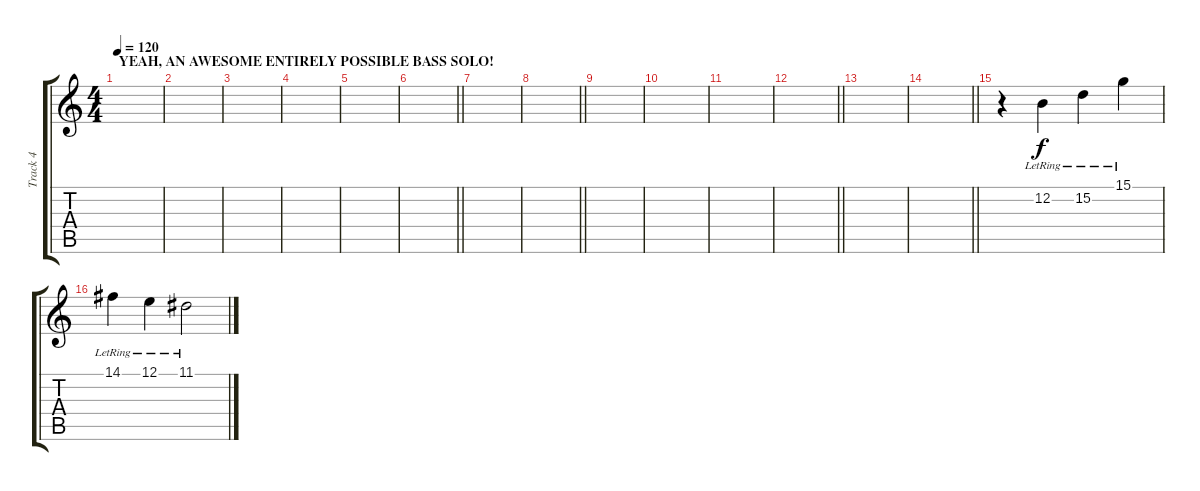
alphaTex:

\track ("Track 4" "Track 4") {instrument acousticgrandpiano}
\staff {score tabs}
\tuning (E4 B3 G3 D3 A2 E2) {hide}
\ts (4 4)
\section ("" "YEAH, AN AWESOME ENTIRELY POSSIBLE BASS SOLO!")
\tempo 120
\clef g2
\ks c
|
|
|
|
|
\barLineRight lightlight
|
|
\barLineRight lightlight
|
|
|
|
\barLineRight lightlight
|
|
\barLineRight lightlight
|
r.4 12.2{lr}.4 15.2{lr}.4 15.1{lr}.4 |
14.1{lr}.4 12.1{lr}.4 11.1{lr}.2
